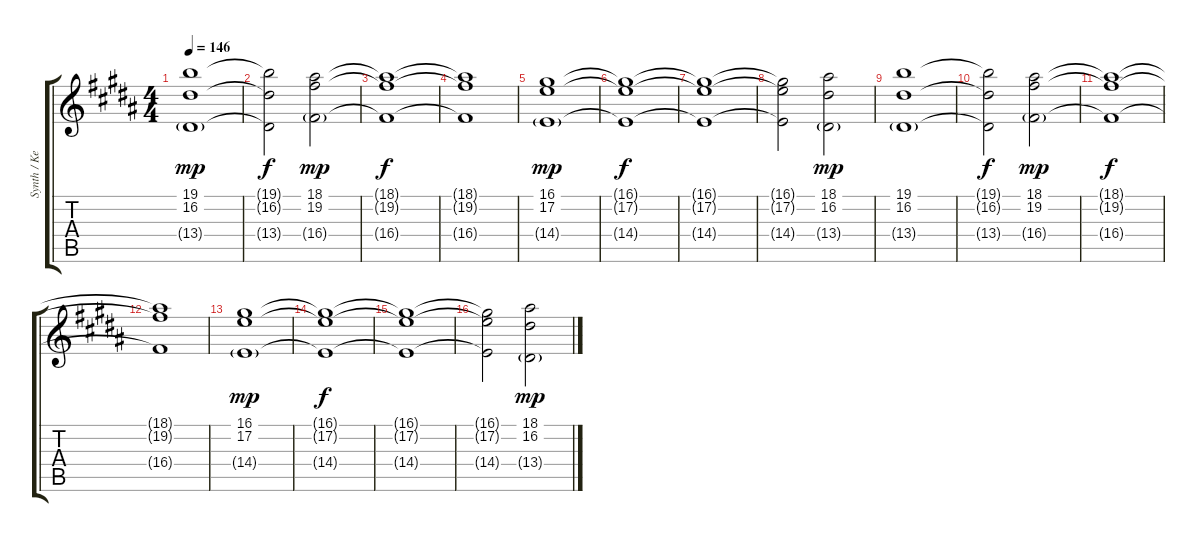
\track ("Synth / Keyboard I" "Synth / Ke") {instrument rockorgan}
\staff {score tabs}
\tuning (E4 B3 G3 D3 A2 E2) {hide}
\ts (4 4)
\tempo 146
\clef g2
\ks b
(19.1 16.2 13.4{g}).1{dy mp} |
(19.1{t} 16.2{t} 13.4{t}).2{dy f} (18.1 19.2 16.4{g}).2{dy mp} |
(18.1{t} 19.2{t} 16.4{t}).1{dy f} |
(18.1{t} 19.2{t} 16.4{t}).1 |
(16.1 17.2 14.4{g}).1{dy mp} |
(16.1{t} 17.2{t} 14.4{t}).1{dy f} |
(16.1{t} 17.2{t} 14.4{t}).1 |
(16.1{t} 17.2{t} 14.4{t}).2 (18.1 16.2 13.4{g}).2{dy mp} |
(19.1 16.2 13.4{g}).1 |
(19.1{t} 16.2{t} 13.4{t}).2{dy f} (18.1 19.2 16.4{g}).2{dy mp} |
(18.1{t} 19.2{t} 16.4{t}).1{dy f} |
(18.1{t} 19.2{t} 16.4{t}).1 |
(16.1 17.2 14.4{g}).1{dy mp} |
(16.1{t} 17.2{t} 14.4{t}).1{dy f} |
(16.1{t} 17.2{t} 14.4{t}).1 |
(16.1{t} 17.2{t} 14.4{t}).2 (18.1 16.2 13.4{g}).2{dy mp}
